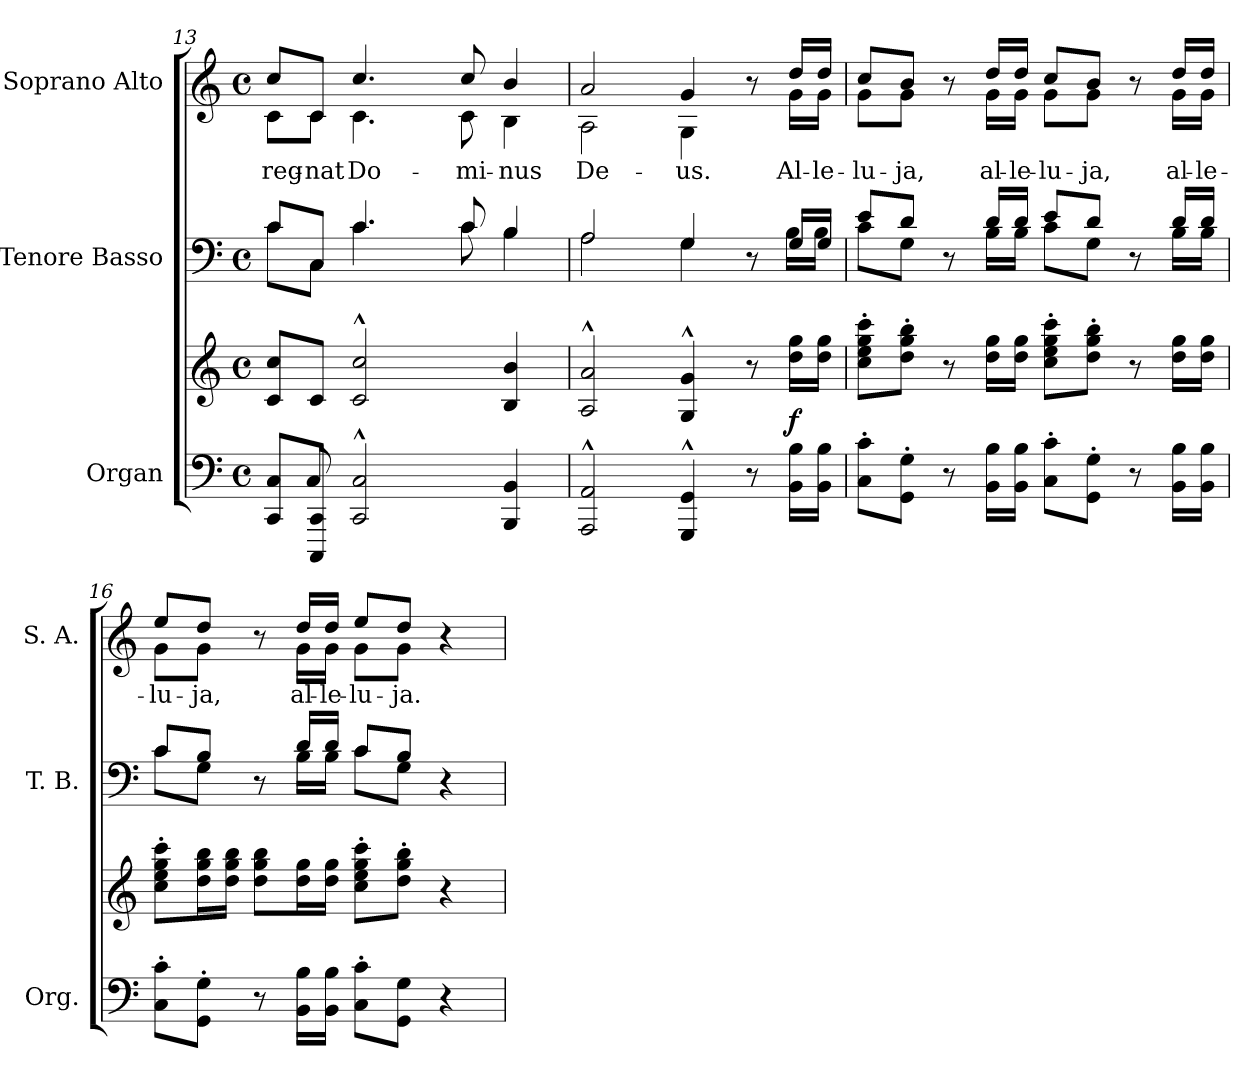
**kern	**kern	**dynam	**kern	**kern	**text
*part3	*part3	*part3	*part2	*part1	*part1
*staff4	*staff3	*staff3/4	*staff2	*staff1	*staff1
*I"Organ	*	*	*I"Tenore Basso	*I"Soprano Alto	*
*I'Org.	*	*	*I'T. B.	*I'S. A.	*
*clefF4	*clefG2	*	*clefF4	*clefG2	*
*k[]	*k[]	*	*k[]	*k[]	*
*C:	*C:	*	*C:	*C:	*
*M4/4	*M4/4	*	*M4/4	*M4/4	*
*met(c)	*met(c)	*	*met(c)	*met(c)	*
=13	=13	=13	=13	=13	=13
*^	*	*	*^	*	*
!	!	!	!	!	!	!	!LO:LY:b:color=#000000
*	*	*	*	*	*	*^	*
8CCi/ 8Ci/L	8ryy	8ci/ 8cci/L	.	8ci/L	8ci\L	8cci/L	8ci\L	reg-
!	!	!	!	!	!	!	!	!LO:LY:b:color=#000000
8CCCi/ 8CCi/J	8Ci/	8ci/J	.	8Ci/J	8Ci\J	8ci/J	8ci\J	-nat
!	!	!	!	!	!	!	!	!LO:LY:b:color=#000000
2CCi/^^ 2Ci^^	4ryy	2ci/^^ 2cci^^	.	4.ci/	4.ci\	4.cci/	4.ci\	Do-
.	2ryy	.	.	.	.	.	.	.
!	!	!	!	!	!	!	!	!LO:LY:b:color=#000000
.	.	.	.	8ci/	8ci\	8cci/	8ci\	-mi-
!	!	!	!	!	!	!	!	!LO:LY:b:color=#000000
4BBBi/ 4BBi	.	4Bi/ 4bi	.	4Bi/	4Bi\	4bi/	4Bi\	-nus
*v	*v	*	*	*	*	*	*	*
!!LO:PB:g=z	!!
=14	=14	=14	=14	=14	=14	=14	=14
!	!	!	!	!	!	!	!LO:LY:b:color=#000000
2AAAi/^^ 2AAi^^	2Ai/^^ 2ai^^	.	2Ai/	2Ai\	2ai/	2Ai\	De-
!	!	!	!	!	!	!	!LO:LY:b:color=#000000
4GGGi/^^ 4GGi^^	4Gi/^^ 4gi^^	.	4Gi/	4Gi\	4gi/	4Gi\	-us.
8r	8r	.	8r	8ryy	8r	8ryy	.
!	!	!	!	!	!	!	!LO:LY:b:color=#000000
16BBi\ 16Bi\LL	16ddi\ 16ggi\LL	f	16Gi/LL	16Bi\LL	16ddi/LL	16gi\LL	Al-
!	!	!	!	!	!	!	!LO:LY:b:color=#000000
16BBi\ 16Bi\JJ	16ddi\ 16ggi\JJ	.	16Gi/JJ	16Bi\JJ	16ddi/JJ	16gi\JJ	-le-
=15	=15	=15	=15	=15	=15	=15	=15
!	!	!	!	!	!	!	!LO:LY:b:color=#000000
8Ci'\ 8ci'\L	8cci'\ 8eei'\ 8ggi'\ 8ccci'\L	.	8ei/L	8ci\L	8cci/L	8gi\L	-lu-
!	!	!	!	!	!	!	!LO:LY:b:color=#000000
8GGi'\ 8Gi'\J	8ddi'\ 8ggi'\ 8bbi'\J	.	8di/J	8Gi\J	8bi/J	8gi\J	-ja,
8r	8r	.	8r	8ryy	8r	8ryy	.
!	!	!	!	!	!	!	!LO:LY:b:color=#000000
16BBi\ 16Bi\LL	16ddi\ 16ggi\LL	.	16di/LL	16Bi\LL	16ddi/LL	16gi\LL	al-
!	!	!	!	!	!	!	!LO:LY:b:color=#000000
16BBi\ 16Bi\JJ	16ddi\ 16ggi\JJ	.	16di/JJ	16Bi\JJ	16ddi/JJ	16gi\JJ	-le-
!	!	!	!	!	!	!	!LO:LY:b:color=#000000
8Ci'\ 8ci'\L	8cci'\ 8eei'\ 8ggi'\ 8ccci'\L	.	8ei/L	8ci\L	8cci/L	8gi\L	-lu-
!	!	!	!	!	!	!	!LO:LY:b:color=#000000
8GGi'\ 8Gi'\J	8ddi'\ 8ggi'\ 8bbi'\J	.	8di/J	8Gi\J	8bi/J	8gi\J	-ja,
8r	8r	.	8r	8ryy	8r	8ryy	.
!	!	!	!	!	!	!	!LO:LY:b:color=#000000
16BBi\ 16Bi\LL	16ddi\ 16ggi\LL	.	16di/LL	16Bi\LL	16ddi/LL	16gi\LL	al-
!	!	!	!	!	!	!	!LO:LY:b:color=#000000
16BBi\ 16Bi\JJ	16ddi\ 16ggi\JJ	.	16di/JJ	16Bi\JJ	16ddi/JJ	16gi\JJ	-le-
=16	=16	=16	=16	=16	=16	=16	=16
!	!	!	!	!	!	!	!LO:LY:b:color=#000000
8Ci'\ 8ci'\L	8cci'\ 8eei'\ 8ggi'\ 8ccci'\L	.	8ci/L	8ci\L	8eei/L	8gi\L	-lu-
!	!	!	!	!	!	!	!LO:LY:b:color=#000000
8GGi'\ 8Gi'\J	16ddi\ 16ggi\ 16bbi\L	.	8Bi/J	8Gi\J	8ddi/J	8gi\J	-ja,
.	16ddi\ 16ggi\ 16bbi\JJ	.	.	.	.	.	.
8r	8ddi\ 8ggi\ 8bbi\L	.	8r	8ryy	8r	8ryy	.
!	!	!	!	!	!	!	!LO:LY:b:color=#000000
16BBi\ 16Bi\LL	16ddi\ 16ggi\L	.	16di/LL	16Bi\LL	16ddi/LL	16gi\LL	al-
!	!	!	!	!	!	!	!LO:LY:b:color=#000000
16BBi\ 16Bi\JJ	16ddi\ 16ggi\JJ	.	16di/JJ	16Bi\JJ	16ddi/JJ	16gi\JJ	-le-
!	!	!	!	!	!	!	!LO:LY:b:color=#000000
8Ci'\ 8ci'\L	8cci'\ 8eei'\ 8ggi'\ 8ccci'\L	.	8ci/L	8ci\L	8eei/L	8gi\L	-lu-
!	!	!	!	!	!	!	!LO:LY:b:color=#000000
8GGi\ 8Gi\J	8ddi'\ 8ggi'\ 8bbi'\J	.	8Bi/J	8Gi\J	8ddi/J	8gi\J	-ja.
4r	4r	.	4r	4ryy	4r	4ryy	.
*	*	*	*v	*v	*	*	*
*	*	*	*	*v	*v	*
=	=	=	=	=	=
*-	*-	*-	*-	*-	*-
